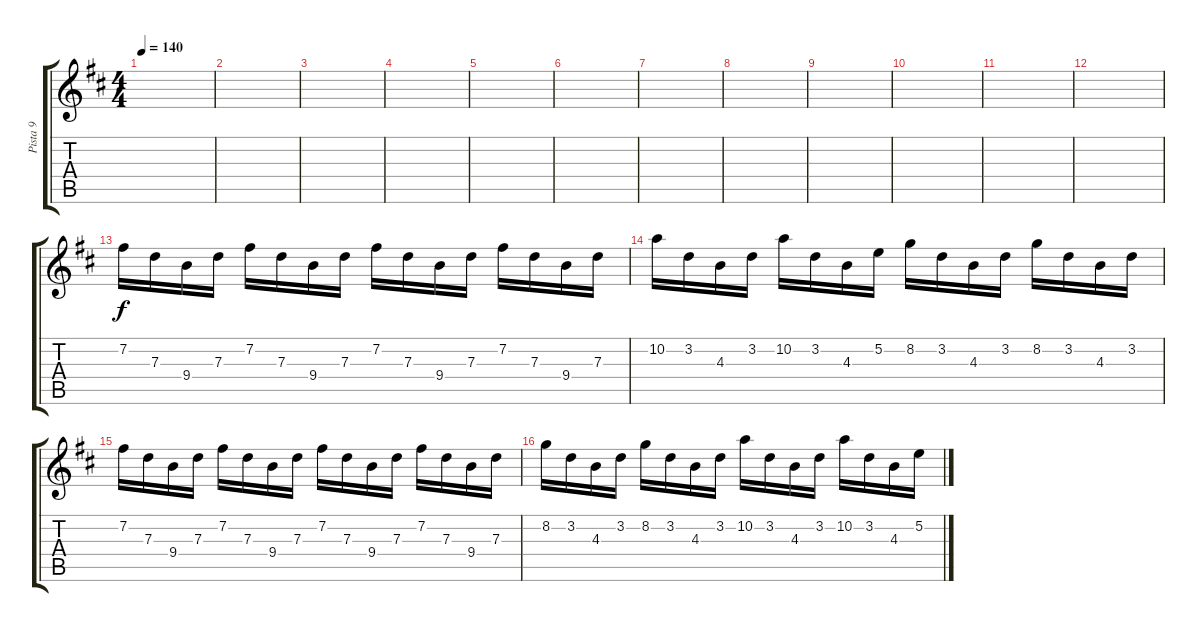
\track ("Pista 9" "Pista 9") {instrument acousticguitarsteel}
\staff {score tabs}
\tuning (E4 B3 G3 D3 A2 E2) {hide}
\ts (4 4)
\tempo 140
\clef g2
\ks bminor
|
|
|
|
|
|
|
|
|
|
|
|
7.2.16{instrument fx4atmosphere} 7.3.16 9.4.16 7.3.16 7.2.16 7.3.16 9.4.16 7.3.16 7.2.16 7.3.16 9.4.16 7.3.16 7.2.16 7.3.16 9.4.16 7.3.16 |
10.2.16 3.2.16 4.3.16 3.2.16 10.2.16 3.2.16 4.3.16 5.2.16 8.2.16 3.2.16 4.3.16 3.2.16 8.2.16 3.2.16 4.3.16 3.2.16 |
7.2.16 7.3.16 9.4.16 7.3.16 7.2.16 7.3.16 9.4.16 7.3.16 7.2.16 7.3.16 9.4.16 7.3.16 7.2.16 7.3.16 9.4.16 7.3.16 |
8.2.16 3.2.16 4.3.16 3.2.16 8.2.16 3.2.16 4.3.16 3.2.16 10.2.16 3.2.16 4.3.16 3.2.16 10.2.16 3.2.16 4.3.16 5.2.16
